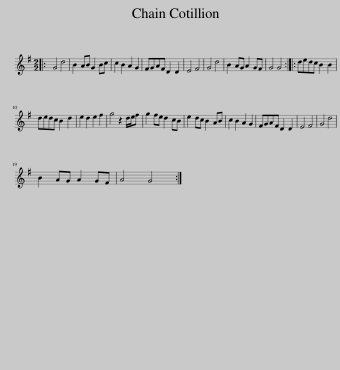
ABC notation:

X:1
L:1/8
M:2/2
I:linebreak $
K:G
V:1 treble
V:1
|: G4 d4 | B2 AB G2 Bc | c2 B2 A2 G2 | FGAF D2 D2 | E4 F4 | %5
 G4 d4 | B2 AG A2 GF | G4 G4 :: dedc B2 B2 |$ dedc B2 d2 | %10
 e2 d2 e2 f2 | g4 z2 d/e/f | g2 fe d2 cB | e2 dc B2 AB | c2 B2 A2 G2 | %15
 FGAF D2 D2 | E4 F4 | G4 d4 |$ B2 AG A2 GF | A4 G4 :| %20
